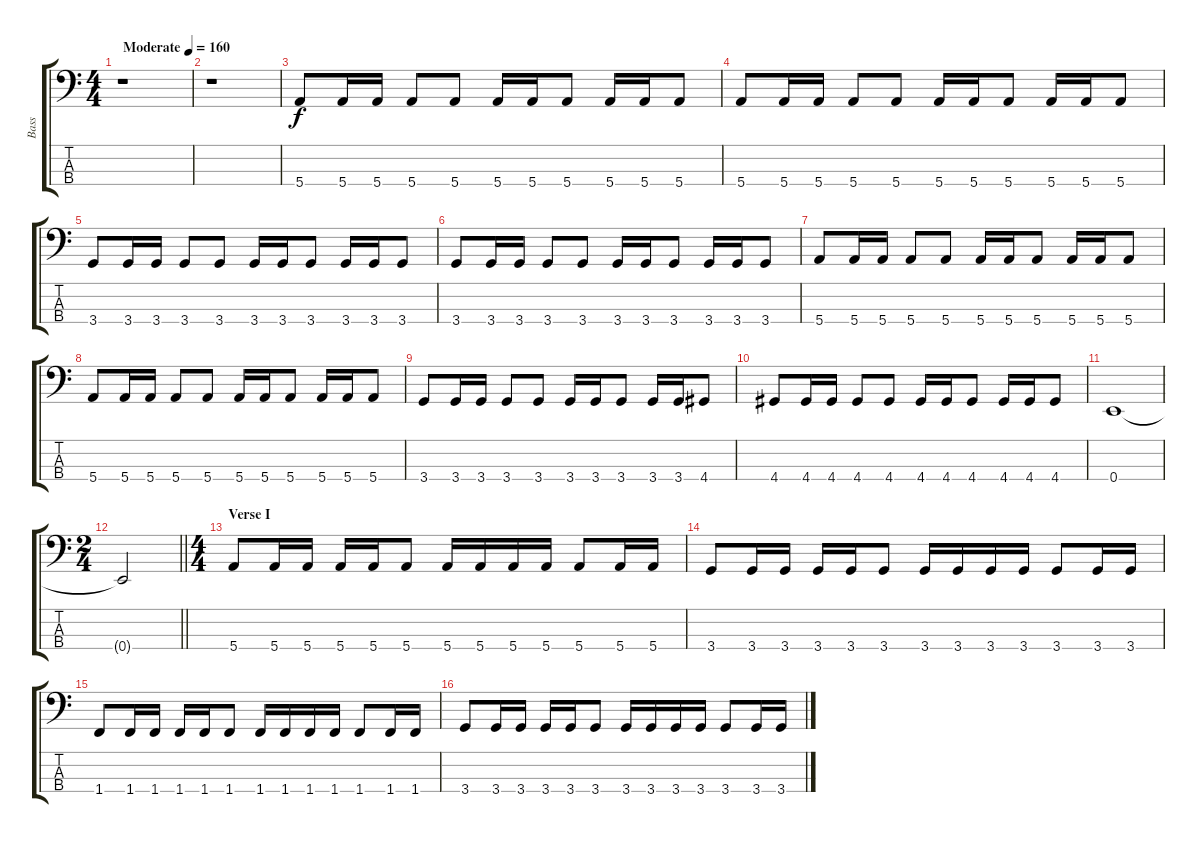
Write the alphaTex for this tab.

\track ("Bass" "Bass") {instrument electricbassfinger}
\staff {score tabs}
\tuning (G2 D2 A1 E1) {hide}
\ts (4 4)
\tempo (160 "Moderate")
\clef f4
\ks c
r.1{dy f instrument electricbassfinger} |
r.1 |
5.4.8 5.4.16 5.4.16 5.4.8 5.4.8 5.4.16 5.4.16 5.4.8 5.4.16 5.4.16 5.4.8 |
5.4.8 5.4.16 5.4.16 5.4.8 5.4.8 5.4.16 5.4.16 5.4.8 5.4.16 5.4.16 5.4.8 |
3.4.8 3.4.16 3.4.16 3.4.8 3.4.8 3.4.16 3.4.16 3.4.8 3.4.16 3.4.16 3.4.8 |
3.4.8 3.4.16 3.4.16 3.4.8 3.4.8 3.4.16 3.4.16 3.4.8 3.4.16 3.4.16 3.4.8 |
5.4.8 5.4.16 5.4.16 5.4.8 5.4.8 5.4.16 5.4.16 5.4.8 5.4.16 5.4.16 5.4.8 |
5.4.8 5.4.16 5.4.16 5.4.8 5.4.8 5.4.16 5.4.16 5.4.8 5.4.16 5.4.16 5.4.8 |
3.4.8 3.4.16 3.4.16 3.4.8 3.4.8 3.4.16 3.4.16 3.4.8 3.4.16 3.4.16 4.4.8 |
4.4.8 4.4.16 4.4.16 4.4.8 4.4.8 4.4.16 4.4.16 4.4.8 4.4.16 4.4.16 4.4.8 |
0.4.1 |
\ts (2 4)
\barLineRight lightlight
0.4{t}.2 |
\ts (4 4)
\section ("" "Verse I")
5.4.8 5.4.16 5.4.16 5.4.16 5.4.16 5.4.8 5.4.16 5.4.16 5.4.16 5.4.16 5.4.8 5.4.16 5.4.16 |
3.4.8 3.4.16 3.4.16 3.4.16 3.4.16 3.4.8 3.4.16 3.4.16 3.4.16 3.4.16 3.4.8 3.4.16 3.4.16 |
1.4.8 1.4.16 1.4.16 1.4.16 1.4.16 1.4.8 1.4.16 1.4.16 1.4.16 1.4.16 1.4.8 1.4.16 1.4.16 |
3.4.8 3.4.16 3.4.16 3.4.16 3.4.16 3.4.8 3.4.16 3.4.16 3.4.16 3.4.16 3.4.8 3.4.16 3.4.16
